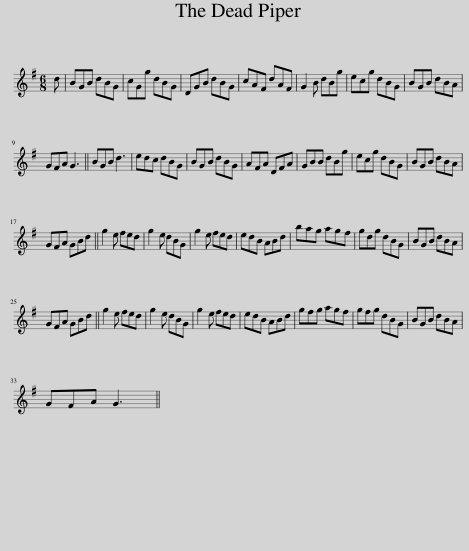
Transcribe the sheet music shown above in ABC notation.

X:1
L:1/8
M:6/8
I:linebreak $
K:G
V:1 treble
V:1
 d | BGB dBG | cGg dBG | DGB dBG | cAF dAF | %5
 G2 B dBg | ecg dBG | BGB dBA |$ GFA G3 || BGB d3 | %10
 edc dBG | BGB dBG | AFA DFA | GBB dBg | ecg dBG | %15
 BGB dBA |$ GFA GBd || g2 e fed | g2 e dBG | g2 e fed | %20
 edB ABd | bag agf | gdg dBG | BGB dBA |$ GFA GBd || %25
 g2 e fed | g2 e dBG | g2 e fed | edB ABd | gfg agf | %30
 gfg dBG | BGB dBA |$ GFA G3 || %33
